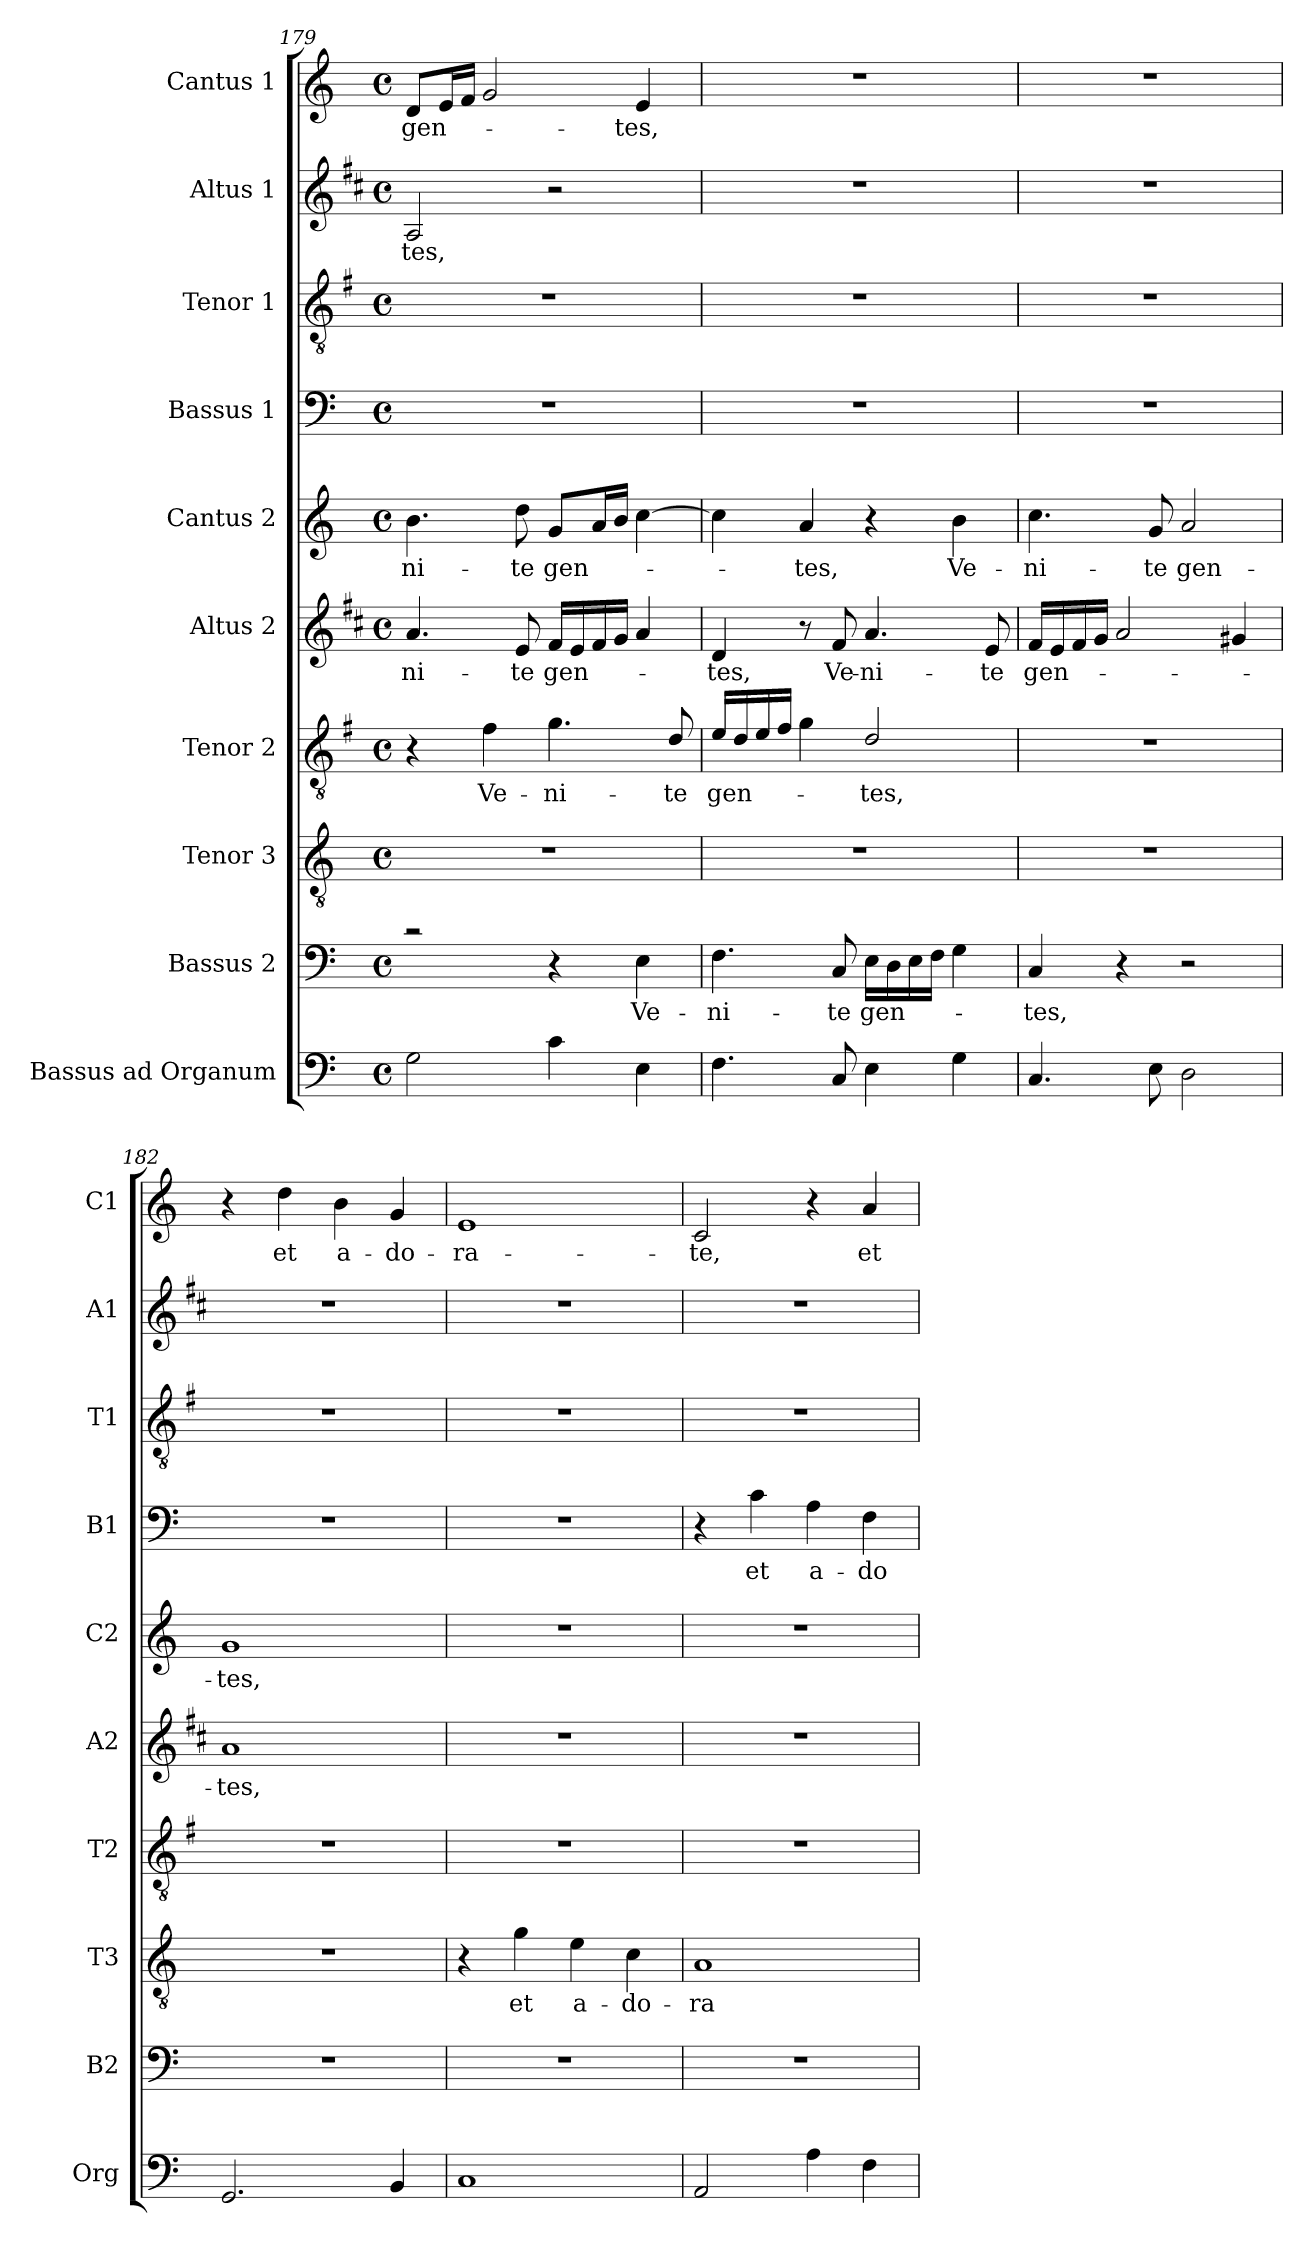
**kern	**kern	**text	**kern	**text	**kern	**text	**kern	**text	**kern	**text	**kern	**text	**kern	**kern	**text	**kern	**text
*part10	*part9	*part9	*part8	*part8	*part7	*part7	*part6	*part6	*part5	*part5	*part4	*part4	*part3	*part2	*part2	*part1	*part1
*staff10	*staff9	*staff9	*staff8	*staff8	*staff7	*staff7	*staff6	*staff6	*staff5	*staff5	*staff4	*staff4	*staff3	*staff2	*staff2	*staff1	*staff1
*I"Bassus ad Organum	*I"Bassus 2	*	*I"Tenor 3	*	*I"Tenor 2	*	*I"Altus 2	*	*I"Cantus 2	*	*I"Bassus 1	*	*I"Tenor 1	*I"Altus 1	*	*I"Cantus 1	*
*I'Org	*I'B2	*	*I'T3	*	*I'T2	*	*I'A2	*	*I'C2	*	*I'B1	*	*I'T1	*I'A1	*	*I'C1	*
*clefF4	*clefF4	*	*clefGv2	*	*clefGv2	*	*clefG2	*	*clefG2	*	*clefF4	*	*clefGv2	*clefG2	*	*clefG2	*
*	*	*	*	*	*ITrd4c7	*	*ITrd1c2	*	*	*	*	*	*ITrd4c7	*ITrd1c2	*	*	*
*k[]	*k[]	*	*k[]	*	*k[]	*	*k[]	*	*k[]	*	*k[]	*	*k[]	*k[]	*	*k[]	*
*C:	*C:	*	*C:	*	*C:	*	*C:	*	*C:	*	*C:	*	*C:	*C:	*	*C:	*
*M4/4	*M4/4	*	*M4/4	*	*M4/4	*	*M4/4	*	*M4/4	*	*M4/4	*	*M4/4	*M4/4	*	*M4/4	*
*met(c)	*met(c)	*	*met(c)	*	*met(c)	*	*met(c)	*	*met(c)	*	*met(c)	*	*met(c)	*met(c)	*	*met(c)	*
=179	=179	=179	=179	=179	=179	=179	=179	=179	=179	=179	=179	=179	=179	=179	=179	=179	=179
!	!	!	!	!	!	!	!	!LO:LY:b	!	!LO:LY:b	!	!	!	!	!LO:LY:b	!	!LO:LY:b
2G\	2rc	.	1r	.	4r	.	4.g/	-ni-	4.b\	-ni-	1r	.	1r	2G/	-tes,	8d/L	gen-
.	.	.	.	.	.	.	.	.	.	.	.	.	.	.	.	16e/L	.
.	.	.	.	.	.	.	.	.	.	.	.	.	.	.	.	16f/JJ	.
!	!	!	!	!	!	!LO:LY:b	!	!	!	!	!	!	!	!	!	!	!
.	.	.	.	.	4B\	Ve-	.	.	.	.	.	.	.	.	.	2g/	.
!	!	!	!	!	!	!	!	!LO:LY:b	!	!LO:LY:b	!	!	!	!	!	!	!
.	.	.	.	.	.	.	8d/	-te	8dd\	-te	.	.	.	.	.	.	.
!	!	!	!	!	!	!LO:LY:b	!	!LO:LY:b	!	!LO:LY:b	!	!	!	!	!	!	!
4c\	4r	.	.	.	4.c\	-ni-	16e/LL	gen-	8g/L	gen-	.	.	.	2r	.	.	.
.	.	.	.	.	.	.	16d/	.	.	.	.	.	.	.	.	.	.
.	.	.	.	.	.	.	16e/	.	16a/L	.	.	.	.	.	.	.	.
.	.	.	.	.	.	.	16f/JJ	.	16b/JJ	.	.	.	.	.	.	.	.
!	!	!LO:LY:b	!	!	!	!	!	!	!	!	!	!	!	!	!	!	!LO:LY:b
4E\	4E\	Ve-	.	.	.	.	4g/	.	[4cc\	.	.	.	.	.	.	4e/	-tes,
!	!	!	!	!	!	!LO:LY:b	!	!	!	!	!	!	!	!	!	!	!
.	.	.	.	.	8G/	-te	.	.	.	.	.	.	.	.	.	.	.
=180	=180	=180	=180	=180	=180	=180	=180	=180	=180	=180	=180	=180	=180	=180	=180	=180	=180
!	!	!LO:LY:b	!	!	!	!LO:LY:b	!	!LO:LY:b	!	!	!	!	!	!	!	!	!
4.F\	4.F\	-ni-	1r	.	16A/LL	gen-	4c/	-tes,	4cc\]	.	1r	.	1r	1r	.	1r	.
.	.	.	.	.	16G/	.	.	.	.	.	.	.	.	.	.	.	.
.	.	.	.	.	16A/	.	.	.	.	.	.	.	.	.	.	.	.
.	.	.	.	.	16B/JJ	.	.	.	.	.	.	.	.	.	.	.	.
!	!	!	!	!	!	!	!	!	!	!LO:LY:b	!	!	!	!	!	!	!
.	.	.	.	.	4c\	.	8r	.	4a/	-tes,	.	.	.	.	.	.	.
!	!	!LO:LY:b	!	!	!	!	!	!LO:LY:b	!	!	!	!	!	!	!	!	!
8C/	8C/	-te	.	.	.	.	8e/	Ve-	.	.	.	.	.	.	.	.	.
!	!	!LO:LY:b	!	!	!	!LO:LY:b	!	!LO:LY:b	!	!	!	!	!	!	!	!	!
4E\	16E\LL	gen-	.	.	2G/	-tes,	4.g/	-ni-	4r	.	.	.	.	.	.	.	.
.	16D\	.	.	.	.	.	.	.	.	.	.	.	.	.	.	.	.
.	16E\	.	.	.	.	.	.	.	.	.	.	.	.	.	.	.	.
.	16F\JJ	.	.	.	.	.	.	.	.	.	.	.	.	.	.	.	.
!	!	!	!	!	!	!	!	!	!	!LO:LY:b	!	!	!	!	!	!	!
4G\	4G\	.	.	.	.	.	.	.	4b\	Ve-	.	.	.	.	.	.	.
!	!	!	!	!	!	!	!	!LO:LY:b	!	!	!	!	!	!	!	!	!
.	.	.	.	.	.	.	8d/	-te	.	.	.	.	.	.	.	.	.
=181	=181	=181	=181	=181	=181	=181	=181	=181	=181	=181	=181	=181	=181	=181	=181	=181	=181
!	!	!LO:LY:b	!	!	!	!	!	!LO:LY:b	!	!LO:LY:b	!	!	!	!	!	!	!
4.C/	4C/	-tes,	1r	.	1r	.	16e/LL	gen-	4.cc\	-ni-	1r	.	1r	1r	.	1r	.
.	.	.	.	.	.	.	16d/	.	.	.	.	.	.	.	.	.	.
.	.	.	.	.	.	.	16e/	.	.	.	.	.	.	.	.	.	.
.	.	.	.	.	.	.	16f/JJ	.	.	.	.	.	.	.	.	.	.
.	4r	.	.	.	.	.	2g/	.	.	.	.	.	.	.	.	.	.
!	!	!	!	!	!	!	!	!	!	!LO:LY:b	!	!	!	!	!	!	!
8E\	.	.	.	.	.	.	.	.	8g/	-te	.	.	.	.	.	.	.
!	!	!	!	!	!	!	!	!	!	!LO:LY:b	!	!	!	!	!	!	!
2D\	2r	.	.	.	.	.	.	.	2a/	gen-	.	.	.	.	.	.	.
.	.	.	.	.	.	.	4f#X/	.	.	.	.	.	.	.	.	.	.
=182	=182	=182	=182	=182	=182	=182	=182	=182	=182	=182	=182	=182	=182	=182	=182	=182	=182
!	!	!	!	!	!	!	!	!LO:LY:b	!	!LO:LY:b	!	!	!	!	!	!	!
2.GG/	1r	.	1r	.	1r	.	1g	-tes,	1g	-tes,	1r	.	1r	1r	.	4r	.
!	!	!	!	!	!	!	!	!	!	!	!	!	!	!	!	!	!LO:LY:b
.	.	.	.	.	.	.	.	.	.	.	.	.	.	.	.	4dd\	et
!	!	!	!	!	!	!	!	!	!	!	!	!	!	!	!	!	!LO:LY:b
.	.	.	.	.	.	.	.	.	.	.	.	.	.	.	.	4b\	a-
!	!	!	!	!	!	!	!	!	!	!	!	!	!	!	!	!	!LO:LY:b
4BB/	.	.	.	.	.	.	.	.	.	.	.	.	.	.	.	4g/	-do-
!!LO:PB:g=z
=183	=183	=183	=183	=183	=183	=183	=183	=183	=183	=183	=183	=183	=183	=183	=183	=183	=183
!	!	!	!	!	!	!	!	!	!	!	!	!	!	!	!	!	!LO:LY:b
1C	1r	.	4r	.	1r	.	1r	.	1r	.	1r	.	1r	1r	.	1e	-ra-
!	!	!	!	!LO:LY:b	!	!	!	!	!	!	!	!	!	!	!	!	!
.	.	.	4g\	et	.	.	.	.	.	.	.	.	.	.	.	.	.
!	!	!	!	!LO:LY:b	!	!	!	!	!	!	!	!	!	!	!	!	!
.	.	.	4e\	a-	.	.	.	.	.	.	.	.	.	.	.	.	.
!	!	!	!	!LO:LY:b	!	!	!	!	!	!	!	!	!	!	!	!	!
.	.	.	4c\	-do-	.	.	.	.	.	.	.	.	.	.	.	.	.
=184	=184	=184	=184	=184	=184	=184	=184	=184	=184	=184	=184	=184	=184	=184	=184	=184	=184
!	!	!	!	!LO:LY:b	!	!	!	!	!	!	!	!	!	!	!	!	!LO:LY:b
2AA/	1r	.	1A	-ra-	1r	.	1r	.	1r	.	4r	.	1r	1r	.	2c/	-te,
!	!	!	!	!	!	!	!	!	!	!	!	!LO:LY:b	!	!	!	!	!
.	.	.	.	.	.	.	.	.	.	.	4c\	et	.	.	.	.	.
!	!	!	!	!	!	!	!	!	!	!	!	!LO:LY:b	!	!	!	!	!
4A\	.	.	.	.	.	.	.	.	.	.	4A\	a-	.	.	.	4r	.
!	!	!	!	!	!	!	!	!	!	!	!	!LO:LY:b	!	!	!	!	!LO:LY:b
4F\	.	.	.	.	.	.	.	.	.	.	4F\	-do-	.	.	.	4a/	et
=	=	=	=	=	=	=	=	=	=	=	=	=	=	=	=	=	=
*-	*-	*-	*-	*-	*-	*-	*-	*-	*-	*-	*-	*-	*-	*-	*-	*-	*-
